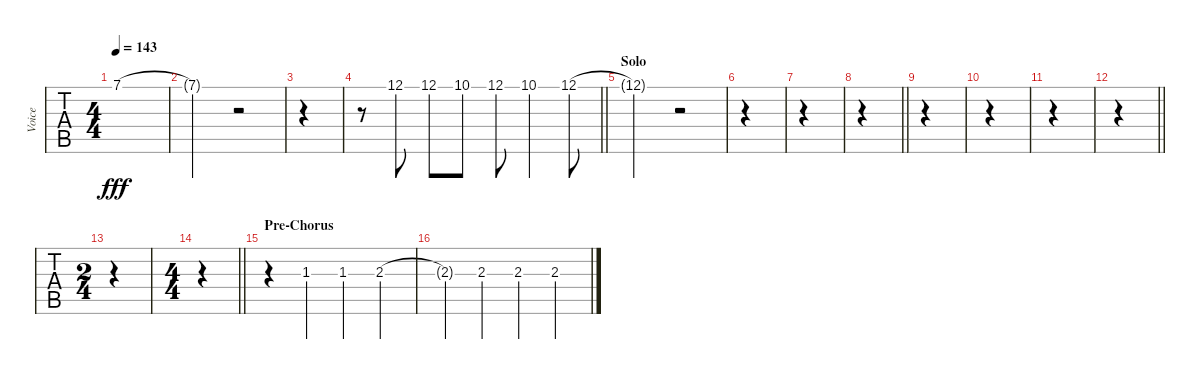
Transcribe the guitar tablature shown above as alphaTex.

\track ("Voice" "Voice") {instrument lead3calliope}
\staff {tabs}
\tuning (F4 C4 Ab3 Eb3 Bb2 F2) {hide}
\ts (4 4)
\tempo 143
\clef g2
\ks c
7.1{t}.1{dy fff} |
7.1{t}.2 r.2 |
|
\barLineRight lightlight
r.8 12.1.8 12.1.8 10.1.8 12.1.8 10.1.4 12.1.8 |
\section ("" "Solo")
12.1{t}.2 r.2 |
|
|
\barLineRight lightlight
|
|
|
|
\barLineRight lightlight
|
\ts (2 4)
|
\ts (4 4)
\barLineRight lightlight
|
\section ("" "Pre-Chorus")
r.4 1.3.4 1.3.4 2.3.4 |
2.3{t}.4 2.3.4 2.3.4 2.3.4
